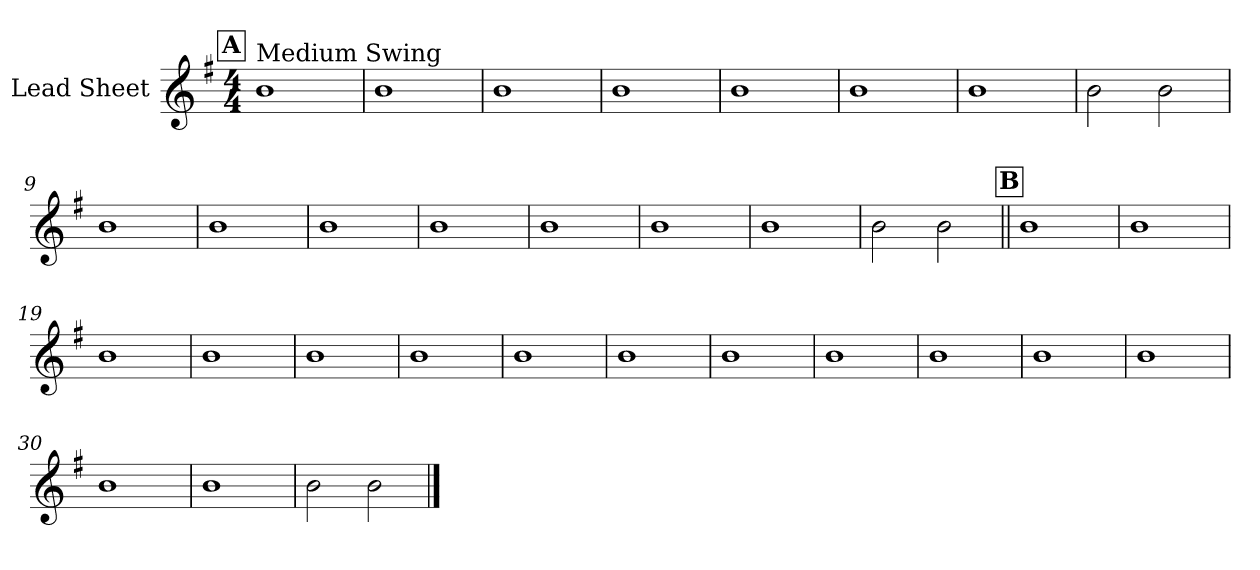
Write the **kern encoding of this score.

**kern
*part1
*staff1
*I"Lead Sheet
*clefG2
*k[f#]
*G:
*M4/4
!!LO:REH:place=s1:a:fs=14:t=A
=1
!LO:TX:a:t=Medium Swing
1b
=2
1b
=3
1b
=4
1b
!!LO:LB:g=z
=5
1b
=6
1b
=7
1b
=8
2b\
2b\
!!LO:LB:g=z
=9
1b
=10
1b
=11
1b
=12
1b
!!LO:LB:g=z
=13
1b
=14
1b
=15
1b
=16
2b\
2b\
!!LO:LB:g=z
!!LO:REH:place=s1:a:fs=14:t=B
=17||
1b
=18
1b
=19
1b
=20
1b
!!LO:LB:g=z
=21
1b
=22
1b
=23
1b
=24
1b
!!LO:LB:g=z
=25
1b
=26
1b
=27
1b
=28
1b
!!LO:LB:g=z
=29
1b
=30
1b
=31
1b
=32
2b\
2b\
==
*-
